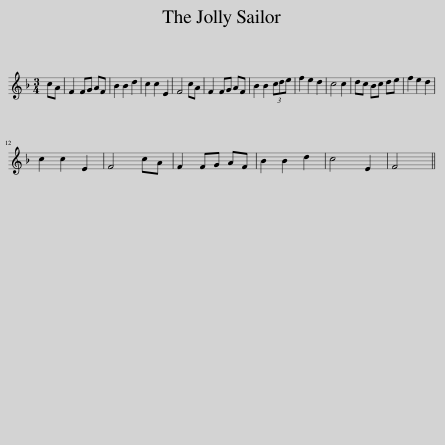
X:1
L:1/8
M:3/4
I:linebreak $
K:F
V:1 treble
V:1
 cA | F2 FG AF | B2 B2 d2 | c2 c2 E2 | F4 cA | %5
 F2 FG AF | B2 B2 (3cde | f2 e2 d2 | c4 c2 | dc Bc de | %10
 f2 e2 d2 |$ c2 c2 E2 | F4 cA | F2 FG AF | B2 B2 d2 | %15
 c4 E2 | F4 || %17
